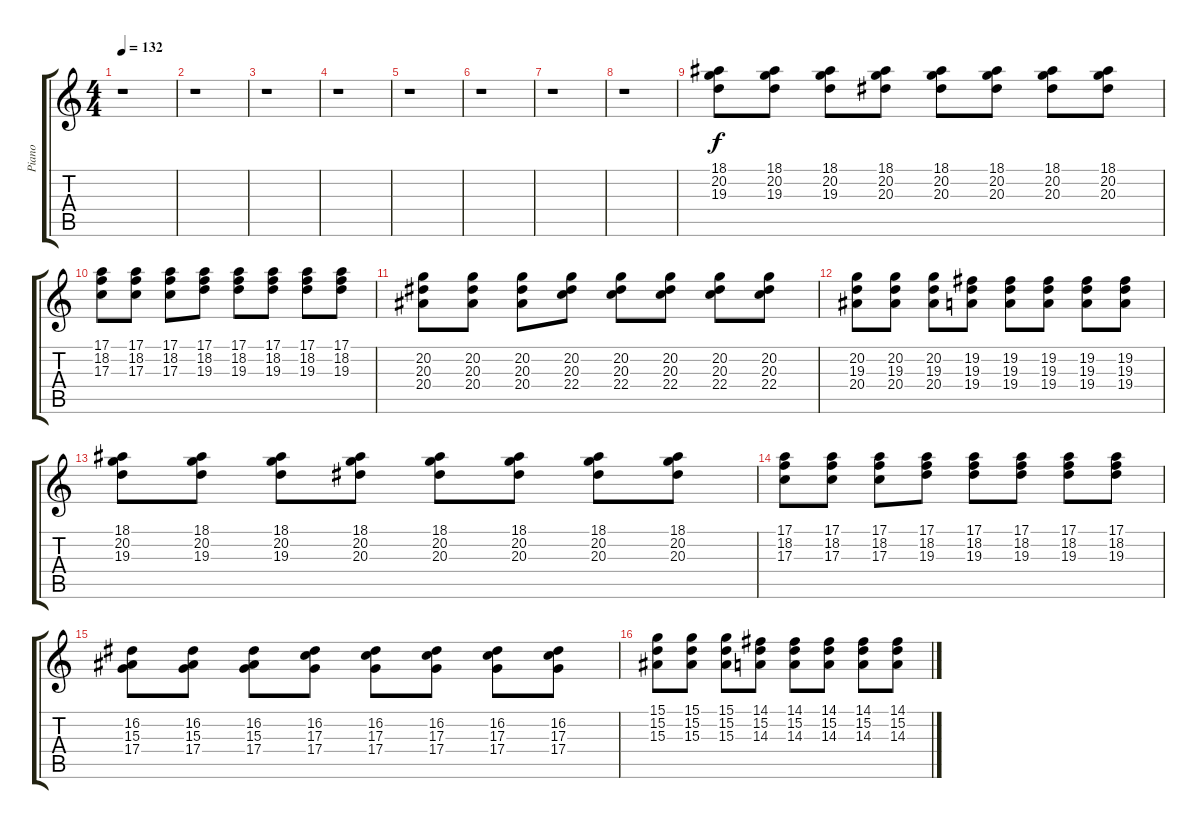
\track ("Piano" "Piano") {instrument acousticgrandpiano}
\staff {score tabs}
\tuning (E4 B3 G3 D3 A2 E2) {hide}
\ts (4 4)
\tempo 132
\clef g2
\ks c
r.1{dy f} |
r.1 |
r.1 |
r.1 |
r.1 |
r.1 |
r.1 |
r.1 |
(18.1 20.2 19.3).8 (18.1 20.2 19.3).8 (18.1 20.2 19.3).8 (18.1 20.2 20.3).8 (18.1 20.2 20.3).8 (18.1 20.2 20.3).8 (18.1 20.2 20.3).8 (18.1 20.2 20.3).8 |
(17.1 18.2 17.3).8 (17.1 18.2 17.3).8 (17.1 18.2 17.3).8 (17.1 18.2 19.3).8 (17.1 18.2 19.3).8 (17.1 18.2 19.3).8 (17.1 18.2 19.3).8 (17.1 18.2 19.3).8 |
(20.2 20.3 20.4).8 (20.2 20.3 20.4).8 (20.2 20.3 20.4).8 (20.2 20.3 22.4).8 (20.2 20.3 22.4).8 (20.2 20.3 22.4).8 (20.2 20.3 22.4).8 (20.2 20.3 22.4).8 |
(20.2 19.3 20.4).8 (20.2 19.3 20.4).8 (20.2 19.3 20.4).8 (19.2 19.3 19.4).8 (19.2 19.3 19.4).8 (19.2 19.3 19.4).8 (19.2 19.3 19.4).8 (19.2 19.3 19.4).8 |
(18.1 20.2 19.3).8 (18.1 20.2 19.3).8 (18.1 20.2 19.3).8 (18.1 20.2 20.3).8 (18.1 20.2 20.3).8 (18.1 20.2 20.3).8 (18.1 20.2 20.3).8 (18.1 20.2 20.3).8 |
(17.1 18.2 17.3).8 (17.1 18.2 17.3).8 (17.1 18.2 17.3).8 (17.1 18.2 19.3).8 (17.1 18.2 19.3).8 (17.1 18.2 19.3).8 (17.1 18.2 19.3).8 (17.1 18.2 19.3).8 |
(16.2 15.3 17.4).8 (16.2 15.3 17.4).8 (16.2 15.3 17.4).8 (16.2 17.3 17.4).8 (16.2 17.3 17.4).8 (16.2 17.3 17.4).8 (16.2 17.3 17.4).8 (16.2 17.3 17.4).8 |
(15.1 15.2 15.3).8 (15.1 15.2 15.3).8 (15.1 15.2 15.3).8 (14.1 15.2 14.3).8 (14.1 15.2 14.3).8 (14.1 15.2 14.3).8 (14.1 15.2 14.3).8 (14.1 15.2 14.3).8
